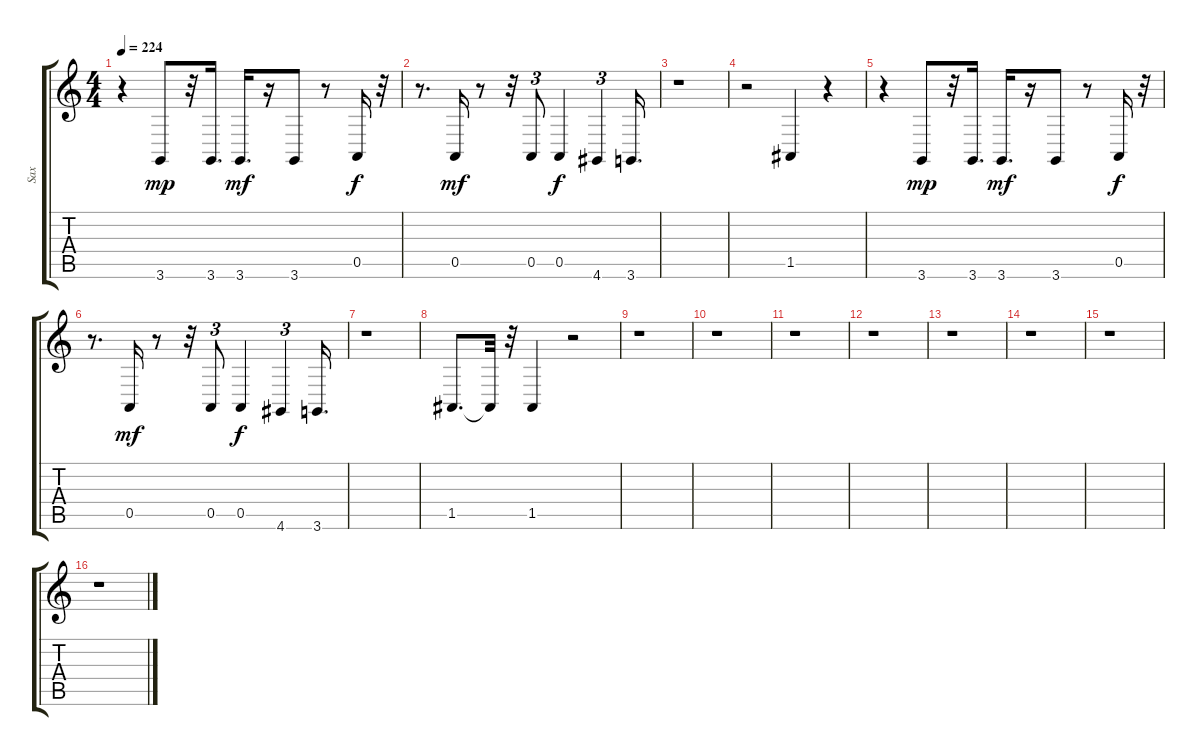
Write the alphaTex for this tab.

\track ("Sax" "Sax") {instrument baritonesax}
\staff {score tabs}
\tuning (E4 B3 G3 D3 A2 E2) {hide}
\ts (4 4)
\tempo 224
\clef g2
\ks c
r.4{dy f} 3.6.8{dy mp} r.32 3.6.16{d} 3.6.16{d dy mf} r.16 3.6.8 r.8 0.5.16{dy f} r.32 |
r.8{d} 0.5.16{dy mf} r.8 r.32 0.5.8{tu (3 2)} 0.5.4{dy f} 4.6.4{tu (3 2)} 3.6.16{d} |
r.1 |
r.2 1.5.4 r.4 |
r.4 3.6.8{dy mp} r.32 3.6.16{d} 3.6.16{d dy mf} r.16 3.6.8 r.8 0.5.16{dy f} r.32 |
r.8{d} 0.5.16{dy mf} r.8 r.32 0.5.8{tu (3 2)} 0.5.4{dy f} 4.6.4{tu (3 2)} 3.6.16{d} |
r.1 |
1.5.8{d} 1.5{t}.32 r.32 1.5.4 r.2 |
r.1 |
r.1 |
r.1 |
r.1 |
r.1 |
r.1 |
r.1 |
r.1
